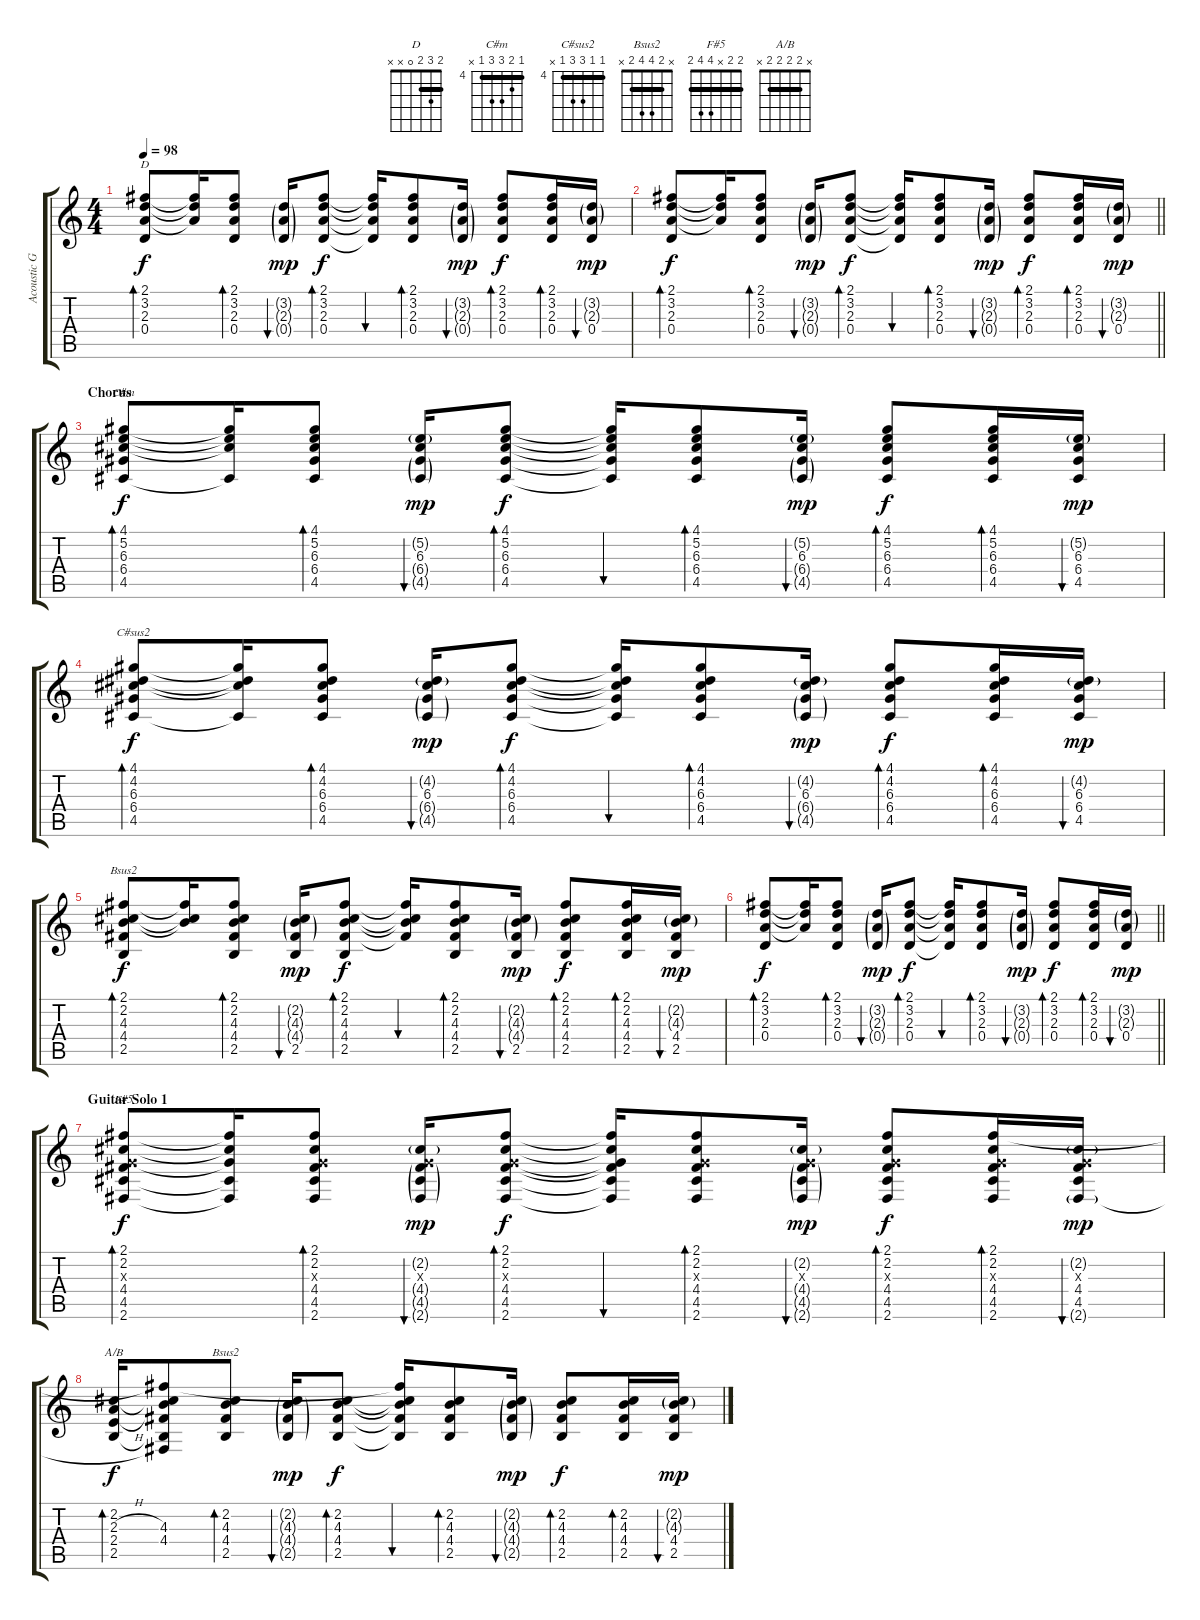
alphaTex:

\track ("Acoustic Guitar" "Acoustic G") {instrument acousticguitarsteel}
\staff {score tabs}
\tuning (E4 B3 G3 D3 A2 E2) {hide}
\chord ("D" 2 3 2 0 x x) {barre 2}
\chord ("C#m" 4 5 6 6 4 x) {firstfret 4 barre 4}
\chord ("C#sus2" 4 4 6 6 4 x) {firstfret 4 barre 4}
\chord ("Bsus2" 2 2 4 4 2 x) {barre 2}
\chord ("F#5" 2 2 x 4 4 2) {barre 2}
\chord ("A/B" x 2 2 2 2 x) {barre 2}
\chord ("Bsus2" x 2 4 4 2 x) {barre 2}
\ts (4 4)
\tempo 98
\clef g2
\ks c
(2.1 3.2 2.3 0.4).8{bd 60 ch "D" dy f} (2.1{t} 3.2{t} 2.3{t}).16 (2.1 3.2 2.3 0.4).8{bd 60} (3.2{g} 2.3{g} 0.4{g}).16{bu 60 dy mp} (2.1 3.2 2.3 0.4).8{bd 60 dy f} (2.1{t} 3.2{t} 2.3{t} 0.4{t}).16{bu 60} (2.1 3.2 2.3 0.4).8{bd 60} (3.2{g} 2.3{g} 0.4{g}).16{bu 60 dy mp} (2.1 3.2 2.3 0.4).8{bd 60 dy f} (2.1 3.2 2.3 0.4).16{bd 60} (3.2{g} 2.3{g} 0.4).16{bu 60 dy mp} |
\barLineRight lightlight
(2.1 3.2 2.3 0.4).8{bd 60 dy f} (2.1{t} 3.2{t} 2.3{t}).16 (2.1 3.2 2.3 0.4).8{bd 60} (3.2{g} 2.3{g} 0.4{g}).16{bu 60 dy mp} (2.1 3.2 2.3 0.4).8{bd 60 dy f} (2.1{t} 3.2{t} 2.3{t} 0.4{t}).16{bu 60} (2.1 3.2 2.3 0.4).8{bd 60} (3.2{g} 2.3{g} 0.4{g}).16{bu 60 dy mp} (2.1 3.2 2.3 0.4).8{bd 60 dy f} (2.1 3.2 2.3 0.4).16{bd 60} (3.2{g} 2.3{g} 0.4).16{bu 60 dy mp} |
\section ("" "Chorus")
(4.1 5.2 6.3 6.4 4.5).8{bd 60 ch "C#m" dy f} (4.1{t} 5.2{t} 6.3{t} 4.5{t}).16 (4.1 5.2 6.3 6.4 4.5).8{bd 60} (5.2{g} 6.3 6.4{g} 4.5{g}).16{bu 60 dy mp} (4.1 5.2 6.3 6.4 4.5).8{bd 60 dy f} (4.1{t} 5.2{t} 6.3{t} 6.4{t} 4.5{t}).16{bu 60} (4.1 5.2 6.3 6.4 4.5).8{bd 60} (5.2{g} 6.3 6.4{g} 4.5{g}).16{bu 60 dy mp} (4.1 5.2 6.3 6.4 4.5).8{bd 60 dy f} (4.1 5.2 6.3 6.4 4.5).16{bd 60} (5.2{g} 6.3 6.4 4.5).16{bu 60 dy mp} |
(4.1 4.2 6.3 6.4 4.5).8{bd 60 ch "C#sus2" dy f} (4.1{t} 4.2{t} 6.3{t} 4.5{t}).16 (4.1 4.2 6.3 6.4 4.5).8{bd 60} (4.2{g} 6.3 6.4{g} 4.5{g}).16{bu 60 dy mp} (4.1 4.2 6.3 6.4 4.5).8{bd 60 dy f} (4.1{t} 4.2{t} 6.3{t} 6.4{t} 4.5{t}).16{bu 60} (4.1 4.2 6.3 6.4 4.5).8{bd 60} (4.2{g} 6.3 6.4{g} 4.5{g}).16{bu 60 dy mp} (4.1 4.2 6.3 6.4 4.5).8{bd 60 dy f} (4.1 4.2 6.3 6.4 4.5).16{bd 60} (4.2{g} 6.3 6.4 4.5).16{bu 60 dy mp} |
(2.1 2.2 4.3 4.4 2.5).8{bd 60 ch "Bsus2" dy f} (2.1{t} 2.2{t} 4.3{t}).16 (2.1 2.2 4.3 4.4 2.5).8{bd 60} (2.2{g} 4.3{g} 4.4{g} 2.5).16{bu 60 dy mp} (2.1 2.2 4.3 4.4 2.5).8{bd 60 dy f} (2.1{t} 2.2{t} 4.3{t} 4.4{t}).16{bu 60} (2.1 2.2 4.3 4.4 2.5).8{bd 60} (2.2{g} 4.3{g} 4.4{g} 2.5).16{bu 60 dy mp} (2.1 2.2 4.3 4.4 2.5).8{bd 60 dy f} (2.1 2.2 4.3 4.4 2.5).16{bd 60} (2.2{g} 4.3{g} 4.4 2.5).16{bu 60 dy mp} |
\barLineRight lightlight
(2.1 3.2 2.3 0.4).8{bd 60 dy f} (2.1{t} 3.2{t} 2.3{t}).16 (2.1 3.2 2.3 0.4).8{bd 60} (3.2{g} 2.3{g} 0.4{g}).16{bu 60 dy mp} (2.1 3.2 2.3 0.4).8{bd 60 dy f} (2.1{t} 3.2{t} 2.3{t} 0.4{t}).16{bu 60} (2.1 3.2 2.3 0.4).8{bd 60} (3.2{g} 2.3{g} 0.4{g}).16{bu 60 dy mp} (2.1 3.2 2.3 0.4).8{bd 60 dy f} (2.1 3.2 2.3 0.4).16{bd 60} (3.2{g} 2.3{g} 0.4).16{bu 60 dy mp} |
\section ("" "Guitar Solo 1")
(2.1 2.2 0.3{x} 4.4 4.5 2.6).8{bd 60 ch "F#5" dy f volume 5} (2.1{t} 2.2{t} 0.3{t} 4.5{t} 2.6{t}).16 (2.1 2.2 0.3{x} 4.4 4.5 2.6).8{bd 60} (2.2{g} 0.3{x} 4.4{g} 4.5{g} 2.6{g}).16{bu 60 dy mp} (2.1 2.2 0.3{x} 4.4 4.5 2.6).8{bd 60 dy f} (2.1{t} 2.2{t} 0.3{t} 4.4{t} 4.5{t} 2.6{t}).16{bu 60} (2.1 2.2 0.3{x} 4.4 4.5 2.6).8{bd 60} (2.2{g} 0.3{x} 4.4{g} 4.5{g} 2.6{g}).16{bu 60 dy mp} (2.1 2.2 0.3{x} 4.4 4.5 2.6).8{bd 60 dy f} (2.1 2.2 0.3{x} 4.4 4.5 2.6).16{bd 60} (2.2{g} 0.3{x} 4.4 4.5 2.6{g}).16{bu 60 dy mp} |
(2.2 2.3{h} 2.4{h} 2.5).16{bd 60 ch "A/B" dy f} (2.1{t} 2.2{t} 4.3 4.4 2.5{t} 2.6{t}).8 (2.2 4.3 4.4 2.5).8{bd 60 ch "Bsus2"} (2.2{g} 4.3{g} 4.4{g} 2.5{g}).16{bu 60 dy mp} (2.2 4.3 4.4 2.5).8{bd 60 dy f} (2.1{t} 2.2{t} 4.3{t} 4.4{t} 2.5{t}).16{bu 60} (2.2 4.3 4.4 2.5).8{bd 60} (2.2{g} 4.3{g} 4.4{g} 2.5{g}).16{bu 60 dy mp} (2.2 4.3 4.4 2.5).8{bd 60 dy f} (2.2 4.3 4.4 2.5).16{bd 60} (2.2{g} 4.3{g} 4.4 2.5).16{bu 60 dy mp}
